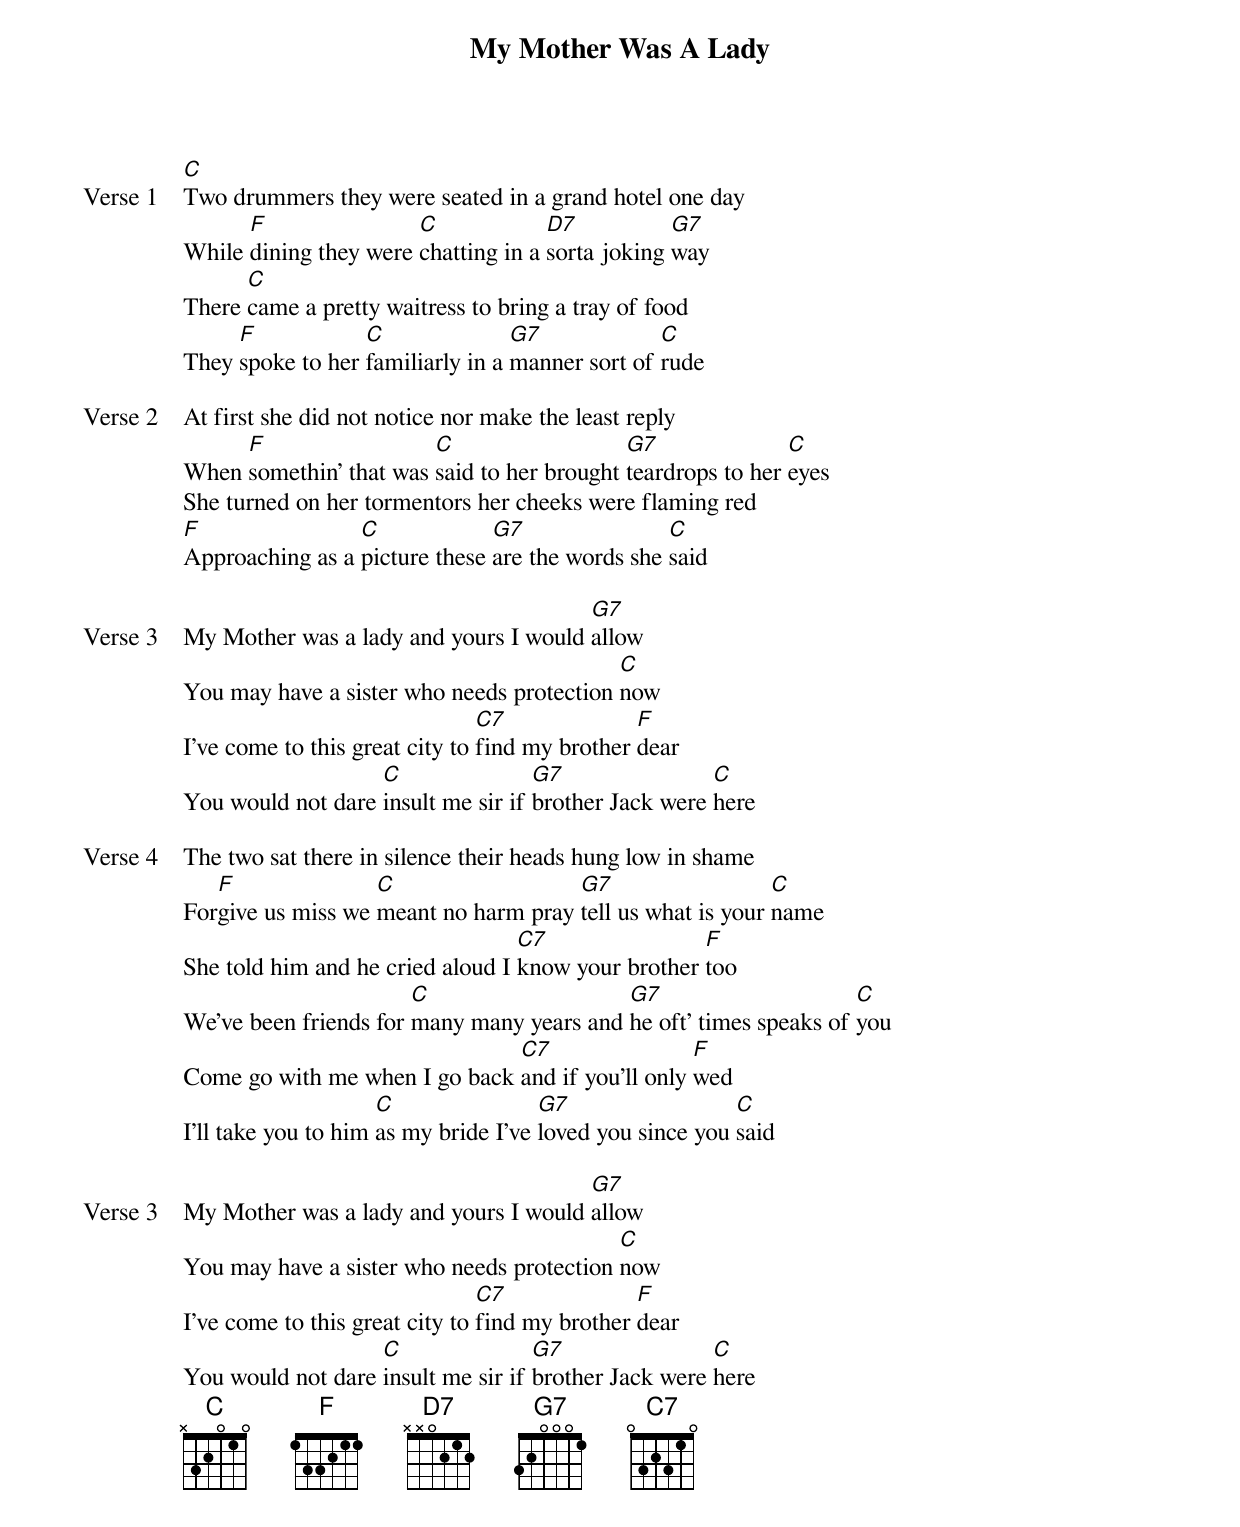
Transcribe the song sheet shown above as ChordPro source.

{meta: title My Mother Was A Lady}
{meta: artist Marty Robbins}
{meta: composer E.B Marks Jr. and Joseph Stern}
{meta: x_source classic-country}
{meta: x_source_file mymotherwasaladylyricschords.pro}
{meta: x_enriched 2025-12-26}

{start_of_verse: Verse 1}
[C]Two drummers they were seated in a grand hotel one day
While [F]dining they were [C]chatting in a [D7]sorta joking [G7]way
There [C]came a pretty waitress to bring a tray of food
They [F]spoke to her [C]familiarly in a [G7]manner sort of [C]rude
{end_of_verse}

{start_of_verse: Verse 2}
At first she did not notice nor make the least reply
When [F]somethin' that was [C]said to her brought [G7]teardrops to her [C]eyes
She turned on her tormentors her cheeks were flaming red
[F]Approaching as a [C]picture these [G7]are the words she [C]said
{end_of_verse}

{start_of_verse: Verse 3}
My Mother was a lady and yours I would [G7]allow
You may have a sister who needs protection [C]now
I've come to this great city to [C7]find my brother [F]dear
You would not dare [C]insult me sir if [G7]brother Jack were [C]here
{end_of_verse}

{start_of_verse: Verse 4}
The two sat there in silence their heads hung low in shame
For[F]give us miss we [C]meant no harm pray [G7]tell us what is your [C]name
She told him and he cried aloud I [C7]know your brother [F]too
We've been friends for [C]many many years and [G7]he oft' times speaks of [C]you
Come go with me when I go back [C7]and if you'll only [F]wed
I'll take you to him [C]as my bride I've [G7]loved you since you [C]said
{end_of_verse}

{start_of_verse: Verse 3}
My Mother was a lady and yours I would [G7]allow
You may have a sister who needs protection [C]now
I've come to this great city to [C7]find my brother [F]dear
You would not dare [C]insult me sir if [G7]brother Jack were [C]here
{end_of_verse}
